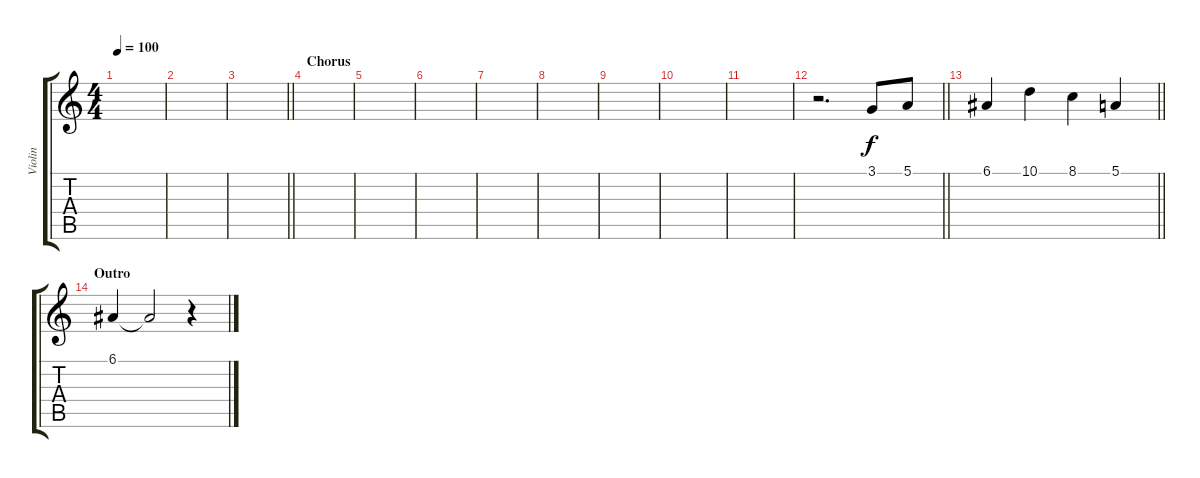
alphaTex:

\track ("Violin" "Violin") {instrument cello}
\staff {score tabs}
\tuning (E4 B3 G3 D3 A2 E2) {hide}
\ts (4 4)
\tempo 100
\clef g2
\ks c
|
|
\barLineRight lightlight
|
\section ("" "Chorus")
|
|
|
|
|
|
|
|
\barLineRight lightlight
r.2{d} 3.1.8 5.1.8 |
\barLineRight lightlight
6.1.4 10.1.4 8.1.4 5.1.4 |
\section ("" "Outro")
6.1.4{volume 0} 6.1{t}.2 r.4
